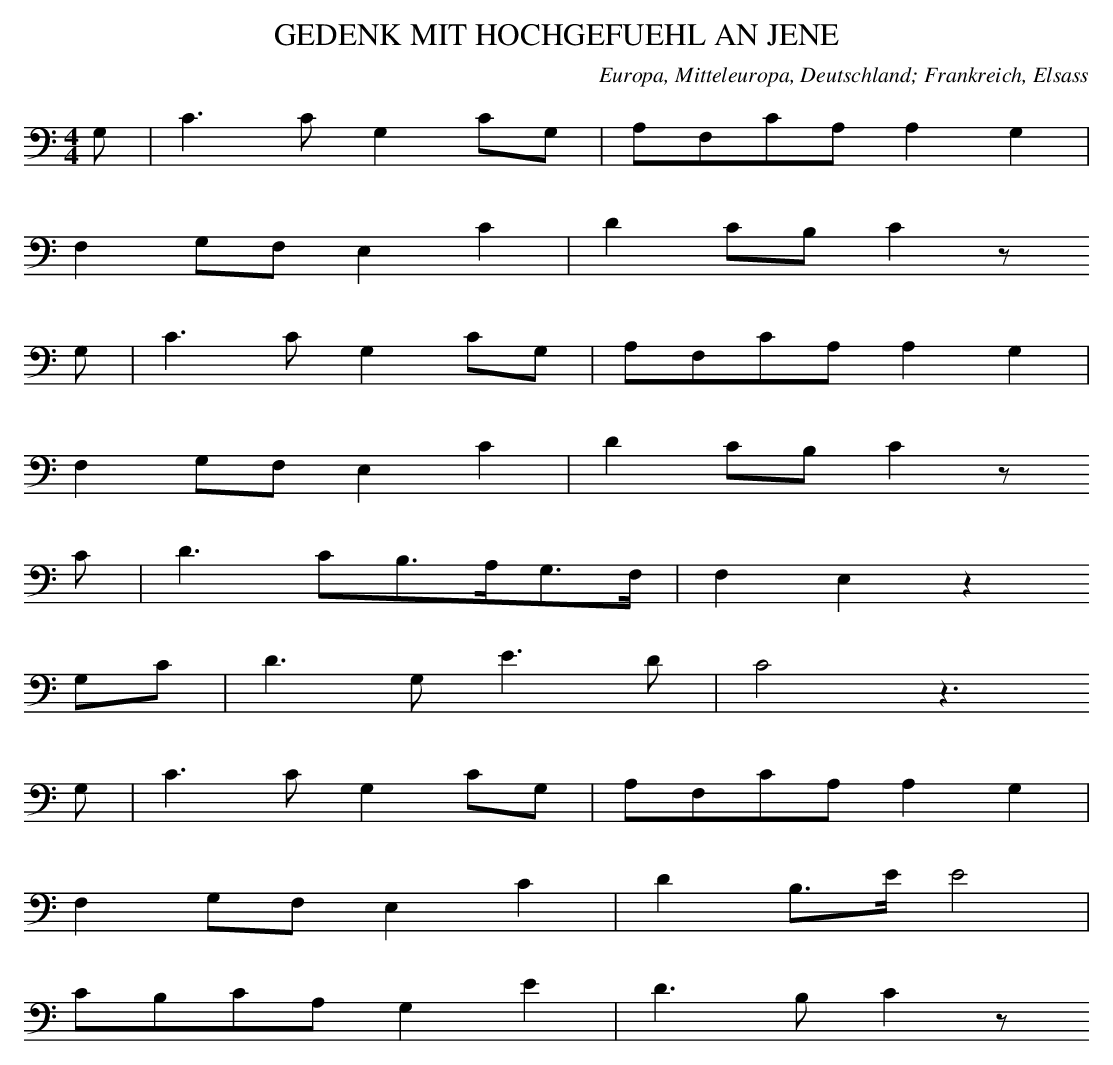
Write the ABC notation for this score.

X:1
T: GEDENK MIT HOCHGEFUEHL AN JENE
O: Europa, Mitteleuropa, Deutschland; Frankreich, Elsass
M: 4/4
L: 1/16
K: C
G,2 | C6C2G,4C2G,2 | A,2F,2C2A,2A,4G,4 |
F,4G,2F,2E,4C4 | D4C2B,2C4z2
G,2 | C6C2G,4C2G,2 | A,2F,2C2A,2A,4G,4 |
F,4G,2F,2E,4C4 | D4C2B,2C4z2
C2 | D6C2B,3A,G,3F, | F,4E,4z4
G,2C2 | D6G,2E6D2 | C8z6
G,2 | C6C2G,4C2G,2 | A,2F,2C2A,2A,4G,4 |
F,4G,2F,2E,4C4 | D4B,3EE8 |
C2B,2C2A,2G,4E4 | D6B,2C4z2
